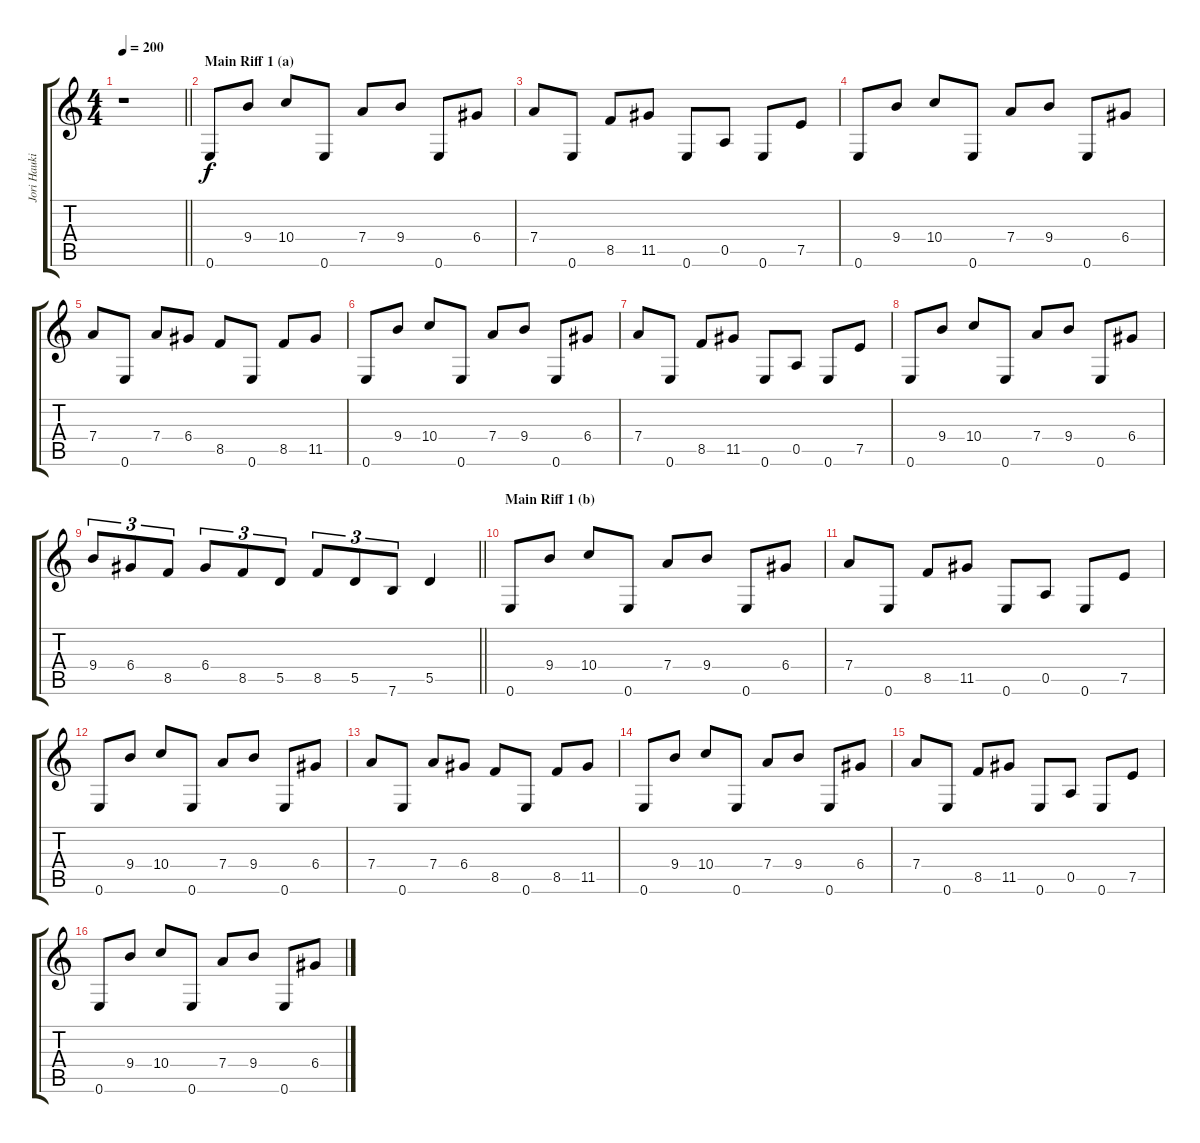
\track ("Jori Haukio (guitar)" "Jori Hauki") {instrument distortionguitar}
\staff {score tabs}
\tuning (E4 B3 G3 D3 A2 E2) {hide}
\ts (4 4)
\tempo 200
\clef g2
\barLineRight lightlight
\ks c
r.1{dy f instrument distortionguitar} |
\section ("" "Main Riff 1 (a)")
0.6.8 9.4.8 10.4.8 0.6.8 7.4.8 9.4.8 0.6.8 6.4.8 |
7.4.8 0.6.8 8.5.8 11.5.8 0.6.8 0.5.8 0.6.8 7.5.8 |
0.6.8 9.4.8 10.4.8 0.6.8 7.4.8 9.4.8 0.6.8 6.4.8 |
7.4.8 0.6.8 7.4.8 6.4.8 8.5.8 0.6.8 8.5.8 11.5.8 |
0.6.8 9.4.8 10.4.8 0.6.8 7.4.8 9.4.8 0.6.8 6.4.8 |
7.4.8 0.6.8 8.5.8 11.5.8 0.6.8 0.5.8 0.6.8 7.5.8 |
0.6.8 9.4.8 10.4.8 0.6.8 7.4.8 9.4.8 0.6.8 6.4.8 |
\barLineRight lightlight
9.4.8{tu (3 2)} 6.4.8{tu (3 2)} 8.5.8{tu (3 2)} 6.4.8{tu (3 2)} 8.5.8{tu (3 2)} 5.5.8{tu (3 2)} 8.5.8{tu (3 2)} 5.5.8{tu (3 2)} 7.6.8{tu (3 2)} 5.5.4 |
\section ("" "Main Riff 1 (b)")
0.6.8 9.4.8 10.4.8 0.6.8 7.4.8 9.4.8 0.6.8 6.4.8 |
7.4.8 0.6.8 8.5.8 11.5.8 0.6.8 0.5.8 0.6.8 7.5.8 |
0.6.8 9.4.8 10.4.8 0.6.8 7.4.8 9.4.8 0.6.8 6.4.8 |
7.4.8 0.6.8 7.4.8 6.4.8 8.5.8 0.6.8 8.5.8 11.5.8 |
0.6.8 9.4.8 10.4.8 0.6.8 7.4.8 9.4.8 0.6.8 6.4.8 |
7.4.8 0.6.8 8.5.8 11.5.8 0.6.8 0.5.8 0.6.8 7.5.8 |
0.6.8 9.4.8 10.4.8 0.6.8 7.4.8 9.4.8 0.6.8 6.4.8
